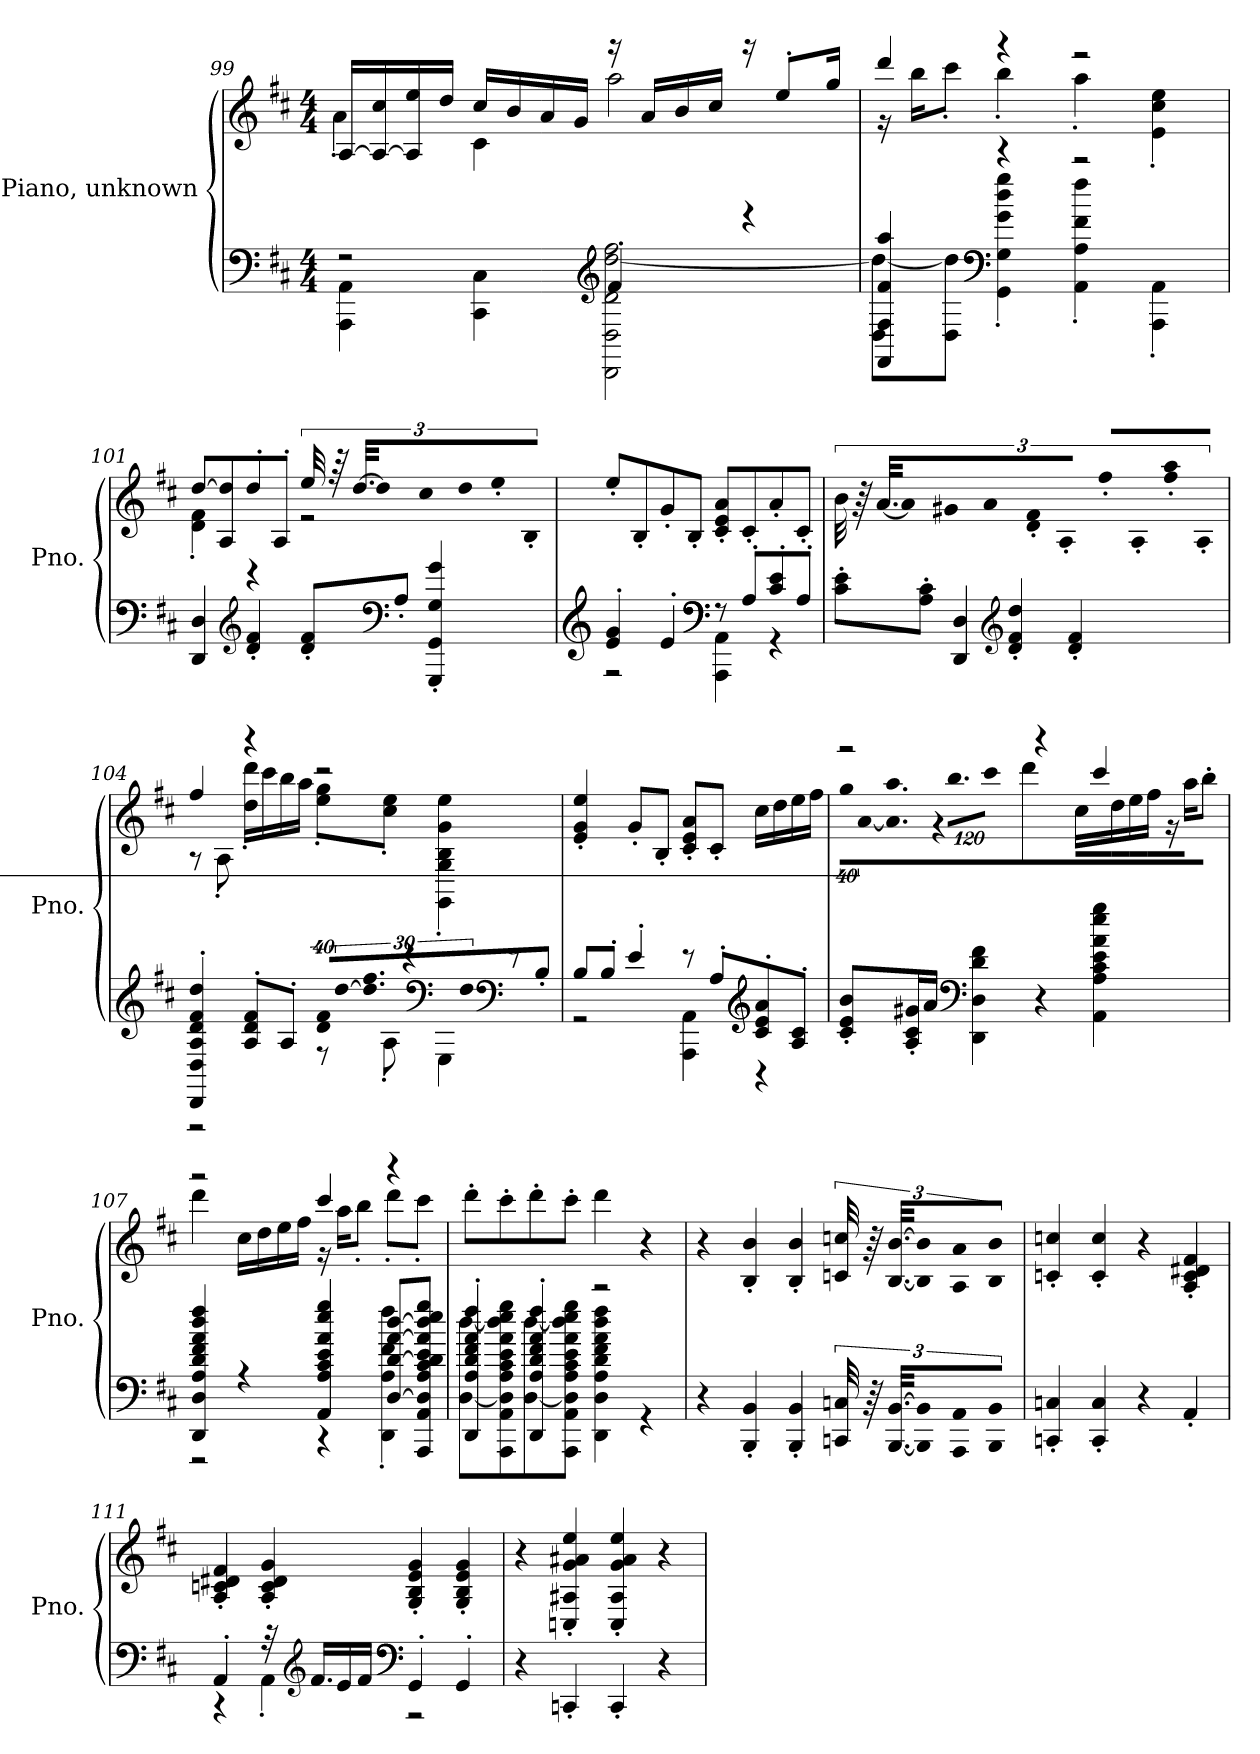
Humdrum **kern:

**kern	**kern
*part1	*part1
*staff2	*staff1
*I"Piano, unknown	*
*I'Pno.	*
!!LO:LB:g=z
*clefF4	*clefG2
*k[f#c#]	*k[f#c#]
*M4/4	*M4/4
=99	=99
*^	*^
2r	4AAA\ 4AA\	[16A/LL	4a'\
.	.	16A/_ 16cc#/	.
.	.	16A/] 16ee/	.
.	.	16dd/JJ	.
.	4CC#\ 4C#\	16cc#/LL	4c#\
.	.	16b/	.
.	.	16a/	.
.	.	16g/JJ	.
*clefG2	*	*	*
4f#'/	2DD\ 2D\ 2d\ [2dd\ 2ff#\	16r	2aa\
.	.	16a/LL	.
.	.	16b/	.
.	.	16cc#/JJ	.
4r	.	16r	.
.	.	8ee'/L	.
.	.	16gg/Jk	.
=100	=100	=100	=100
4FF#/ 4F#/ 4f#/ 4aa/	8D\ 8dd\_L	4ddd/	16r
.	.	.	16bb\KL
.	8D\ 8dd\]J	.	8ccc#'\J
*clefF4	*	*	*
4r	4GG\' 4G\' 4g\' 4dd\' 4gg\'	4r	4bb'\
2r	4AA\' 4A\' 4f#\' 4ff#\'	2r	4aa'\
.	4AAA\' 4AA\'	.	4e\' 4cc#\' 4ee\'
*v	*v	*	*
=101	=101	=101
4DD/ 4D/	[8dd/L	4d\' 4f#\'
.	8A/ 8dd/]	.
*clefG2	*	*
4d/' 4f#/'	8dd'/	4r
.	8A'/J	.
8d/' 8f#/'L	48ee/	2r
.	96r	.
.	[48.dd/KLL	.
.	16dd/]	.
*clefF4	*	*
8A'/J	16cc#/	.
.	16dd/J	.
4GGG/' 4GG/' 4G/' 4g/'	8ee'/	.
.	8B'/J	.
*	*v	*v
!!LO:LB:g=z
=102	=102
*clefG2	*
*^	*
4e/' 4g/'	2r	8ee'/L
.	.	8B'/
4e'/	.	8g'/
.	.	8B'/J
*clefF4	*	*
8r	4AAA\ 4AA\	8c#/' 8e/' 8a/'L
8A'/L	.	8c#'/
8c#/' 8e/'	4r	8a'/
8A'/J	.	8c#'/J
*v	*v	*
=103	=103
8c#\' 8e\'L	48b\
.	96r
.	[48.a/KLL
.	16a/]
8A\' 8c#\'J	16g#X/
.	16a/J
4DD/ 4D/	8d/' 8f#/'
.	8A'/J
*clefG2	*
4d/' 4f#/' 4dd/'	8ff#'/L
.	8A'/
4d/' 4f#/'	8ff#/' 8aa/'
.	8A'/J
=104	=104
*^	*^
4DD/' 4D/' 4A/' 4d/' 4f#/' 4dd/'	2r	4ff#/	8r
.	.	.	8A'\
8A/' 8d/' 8f#/'L	.	4r	16dd\' 16ddd\'LL
.	.	.	16ccc#\
8A'/J	.	.	16bb\
.	.	.	16aa\JJ
!LO:N:vis=32	!	!	!
640%23d/ 640%23f#/LLL	8r	2r	8ee\' 8gg\'L
!LO:N:vis=64	!	!	!
[960%17dd/K	.	.	.
!LO:N:vis=32.	!	!	!
1920%103dd/] 1920%103ff#/JJJ	.	.	.
!LO:N:vis=16	!	!	!
1920%137r	.	.	.
.	8A'\	.	8cc#\' 8ee\'J
!LO:N:vis=16	!	!	!
1920%137dd/	.	.	.
*clefF4	*	*	*
8r	4GGG\	.	4GG\' 4G\' 4B\' 4g\' 4ee\'
8B'/	.	.	.
*	*	*v	*v
!!LO:LB:g=z
=105	=105	=105
8B/L	2r	4e/' 4g/' 4ee/'
8B'/J	.	.
4e'/	.	8g'/L
.	.	8B'/J
8r	4AAA\ 4AA\	8c#/' 8e/' 8a/'L
8A'/L	.	8c#'/J
*clefG2	*	*
8c#/' 8e/' 8a/'	4r	16cc#\LL
.	.	16dd\
8A/' 8c#/'J	.	16ee\
.	.	16ff#\JJ
*v	*v	*
=106	=106
*	*^
!	!	!LO:N:vis=32
8c#/' 8e/' 8b/'L	2r	640%23gg\LLL
!	!	!LO:N:vis=64
.	.	[960%17a\K
!	!	!LO:N:vis=32.
.	.	1920%103a\] 1920%103aa\JJJ
!	!	!LO:N:vis=64
.	.	960%17r
!	!	!LO:N:vis=32.
16A/' 16c#/' 16g#X/'L	.	1920%103bb\KLL
!	!	!LO:N:vis=16
.	.	1920%137ccc#\JJ
16a/JJ	.	.
*clefF4	*	*
4DD\ 4D\ 4d\ 4f#\	.	4ddd\
4r	4r	16cc#\LL
.	.	16dd\
.	.	16ee\
.	.	16ff#\JJ
4AA\ 4A\ 4c#\ 4e\ 4a\ 4ee\ 4gg\	4ccc#/	16r
.	.	16aa\KL
.	.	8bb'\J
!!LO:LB:g=z	!!
=107	=107	=107
*^	*	*
4DD/ 4D/ 4A/ 4d/ 4f#/ 4a/ 4dd/ 4ff#/	2r	2r	4ddd\
4r	.	.	16cc#\LL
.	.	.	16dd\
.	.	.	16ee\
.	.	.	16ff#\JJ
4AA/ 4A/ 4c#/ 4e/ 4a/ 4ee/ 4gg/	4r	4ccc#/	16r
.	.	.	16aa\KL
.	.	.	8bb'\J
[8D/ [8d/ [8a/ [8dd/L	4DD\' 4A\' 4f#\' 4ff#\'	4r	8ddd'\L
8AAA/ 8AA/ 8D/] 8A/ 8c#/ 8d/] 8e/ 8a/] 8dd/] 8ee/ 8gg/J	.	.	8ccc#'\J
*	*	*v	*v
=108	=108	=108
4DD/' 4A/' 4d/' 4f#/' 4a/' 4ff#/'	[8D\ [8dd\L	8ddd'\L
.	8AAA\ 8AA\ 8D\] 8A\ 8c#\ 8e\ 8a\ 8dd\] 8ee\ 8gg\	8ccc#'\
4DD/' 4A/' 4d/' 4f#/' 4a/' 4ff#/'	[8D\ [8dd\	8ddd'\
.	8AAA\ 8AA\ 8D\] 8A\ 8c#\ 8e\ 8a\ 8dd\] 8ee\ 8gg\J	8ccc#'\J
2r	4DD\ 4D\ 4A\ 4d\ 4f#\ 4a\ 4dd\ 4ff#\	4ddd\
.	4r	4r
*v	*v	*
=109	=109
4r	4r
4BBB/' 4BB/'	4B/' 4b/'
4BBB/' 4BB/'	4B/' 4b/'
48CCn/ 48Cn/	48cn/ 48ccn/
96r	96r
[48.BBB/ [48.BB/KLL	[48.B/ [48.b/KLL
16BBB/] 16BB/]	16B/] 16b/]
16AAA/ 16AA/	16A/ 16a/
16BBB/ 16BB/JJ	16B/ 16b/JJ
=110	=110
4CCn/' 4Cn/'	4cn/' 4ccn/'
4CC/' 4C/'	4c/' 4cc/'
4r	4r
4AA'/	4A/' 4c/' 4d#X/' 4f#/'
!!LO:LB:g=z
=111	=111
*^	*
4AA'/	4r	4A/' 4cn/' 4d#X/' 4f#/'
32r	4AA'\	4A/' 4c/' 4d#/' 4g/'
*clefG2	*	*
16.f#/LL	.	.
16e/	.	.
16f#/JJ	.	.
*clefF4	*	*
4GG'/	2r	4G/' 4B/' 4e/' 4g/'
4GG'/	.	4G/' 4B/' 4e/' 4g/'
*v	*v	*
=112	=112
4r	4r
4CCn'/	4Cn/' 4A#X/' 4g/' 4a#X/' 4ee/'
4CC'/	4C/' 4A#/' 4g/' 4a#/' 4ee/'
4r	4r
=	=
*-	*-
